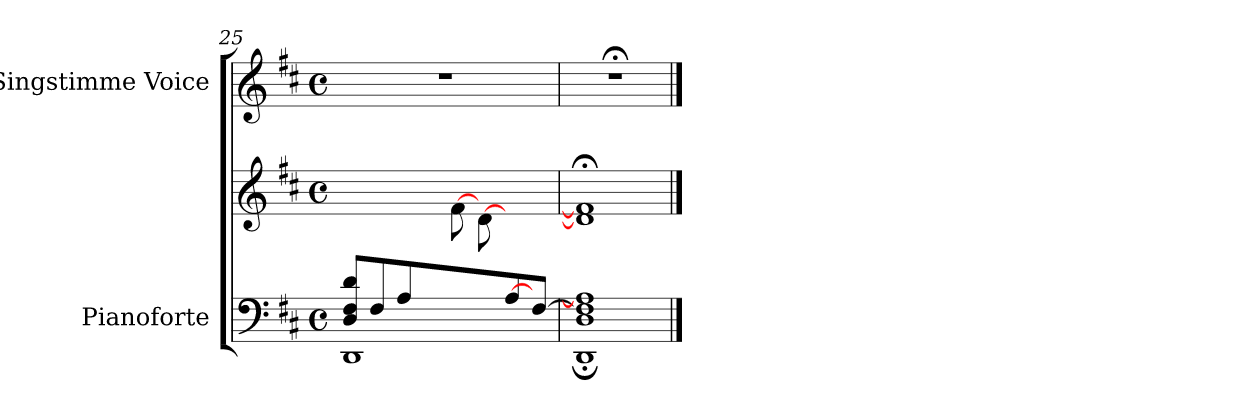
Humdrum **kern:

**kern	**kern	**kern
*part2	*part2	*part1
*staff3	*staff2	*staff1
*I"Pianoforte	*	*I"Singstimme Voice
*I'Pno	*	*
!!LO:LB:g=z
*clefF4	*clefG2	*clefG2
*k[f#c#]	*k[f#c#]	*k[f#c#]
*M4/4	*M4/4	*M4/4
*met(c)	*met(c)	*met(c)
=25	=25	=25
*^	*	*
8D/ 8F#/ 8d/L	1DD	4.ryy	1r
8F#/	.	.	.
8A/	.	.	.
4.ryy	.	8d\J	.
.	.	[>8f#\L	.
.	.	[8d\	.
[8A/	.	4ryy	.
[<8F#/J	.	.	.
=26	=26	=26	=26
1D 1F#] 1A]	1DD;	1d];< 1f#];<	1r;<
*v	*v	*	*
==	==	==
*-	*-	*-
